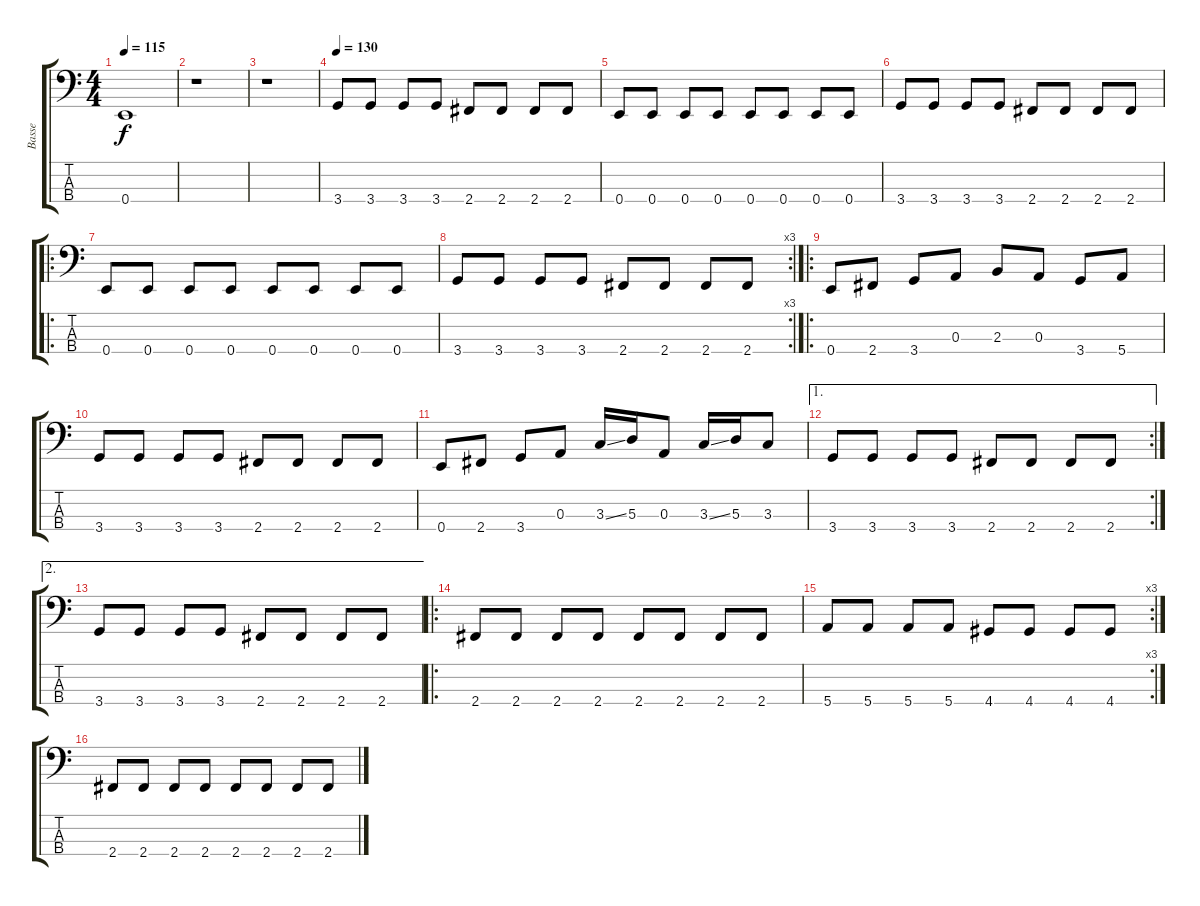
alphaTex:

\track ("Basse" "Basse") {instrument acousticbass}
\staff {score tabs}
\tuning (G2 D2 A1 E1) {hide}
\ts (4 4)
\tempo 115
\clef f4
\ks c
0.4.1{dy f} |
r.1 |
r.1 |
\tempo 130
3.4.8 3.4.8 3.4.8 3.4.8 2.4.8 2.4.8 2.4.8 2.4.8 |
0.4.8 0.4.8 0.4.8 0.4.8 0.4.8 0.4.8 0.4.8 0.4.8 |
3.4.8 3.4.8 3.4.8 3.4.8 2.4.8 2.4.8 2.4.8 2.4.8 |
\ro
0.4.8 0.4.8 0.4.8 0.4.8 0.4.8 0.4.8 0.4.8 0.4.8 |
\rc 3
3.4.8 3.4.8 3.4.8 3.4.8 2.4.8 2.4.8 2.4.8 2.4.8 |
\ro
0.4.8 2.4.8 3.4.8 0.3.8 2.3.8 0.3.8 3.4.8 5.4.8 |
3.4.8 3.4.8 3.4.8 3.4.8 2.4.8 2.4.8 2.4.8 2.4.8 |
0.4.8 2.4.8 3.4.8 0.3.8 3.3{ss}.16 5.3.16 0.3.8 3.3{ss}.16 5.3.16 3.3.8 |
\ae 1
\rc 2
3.4.8 3.4.8 3.4.8 3.4.8 2.4.8 2.4.8 2.4.8 2.4.8 |
\ae 2
3.4.8 3.4.8 3.4.8 3.4.8 2.4.8 2.4.8 2.4.8 2.4.8 |
\ro
2.4.8 2.4.8 2.4.8 2.4.8 2.4.8 2.4.8 2.4.8 2.4.8 |
\rc 3
5.4.8 5.4.8 5.4.8 5.4.8 4.4.8 4.4.8 4.4.8 4.4.8 |
2.4.8 2.4.8 2.4.8 2.4.8 2.4.8 2.4.8 2.4.8 2.4.8
